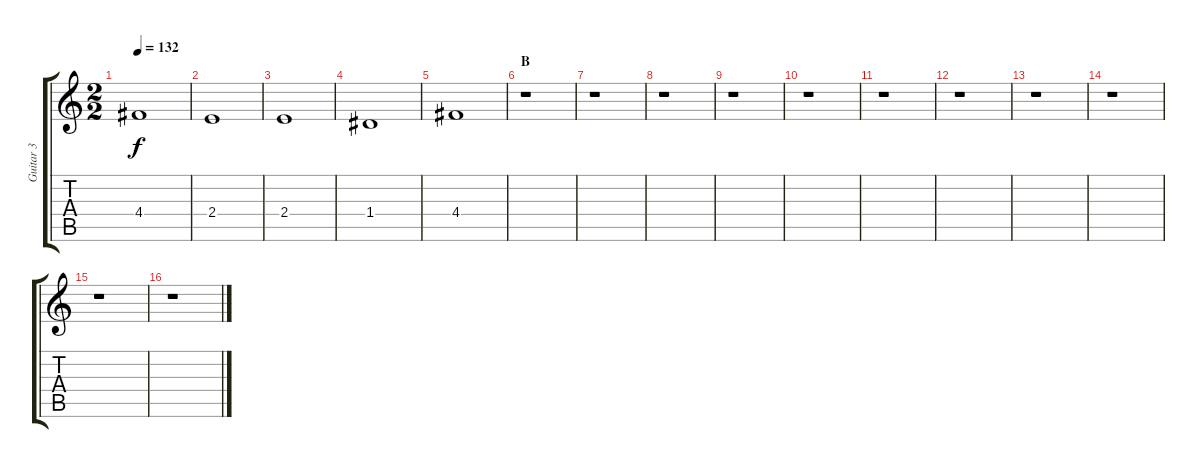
\track ("Guitar 3" "Guitar 3") {instrument distortionguitar}
\staff {score tabs}
\tuning (E4 B3 G3 D3 A2 E2) {hide}
\ts (2 2)
\tempo 132
\clef g2
\ks c
4.4.1{dy f} |
2.4.1 |
2.4.1 |
1.4.1 |
4.4.1 |
\section ("" "B")
r.1 |
r.1 |
r.1 |
r.1 |
r.1 |
r.1 |
r.1 |
r.1 |
r.1 |
r.1 |
r.1
